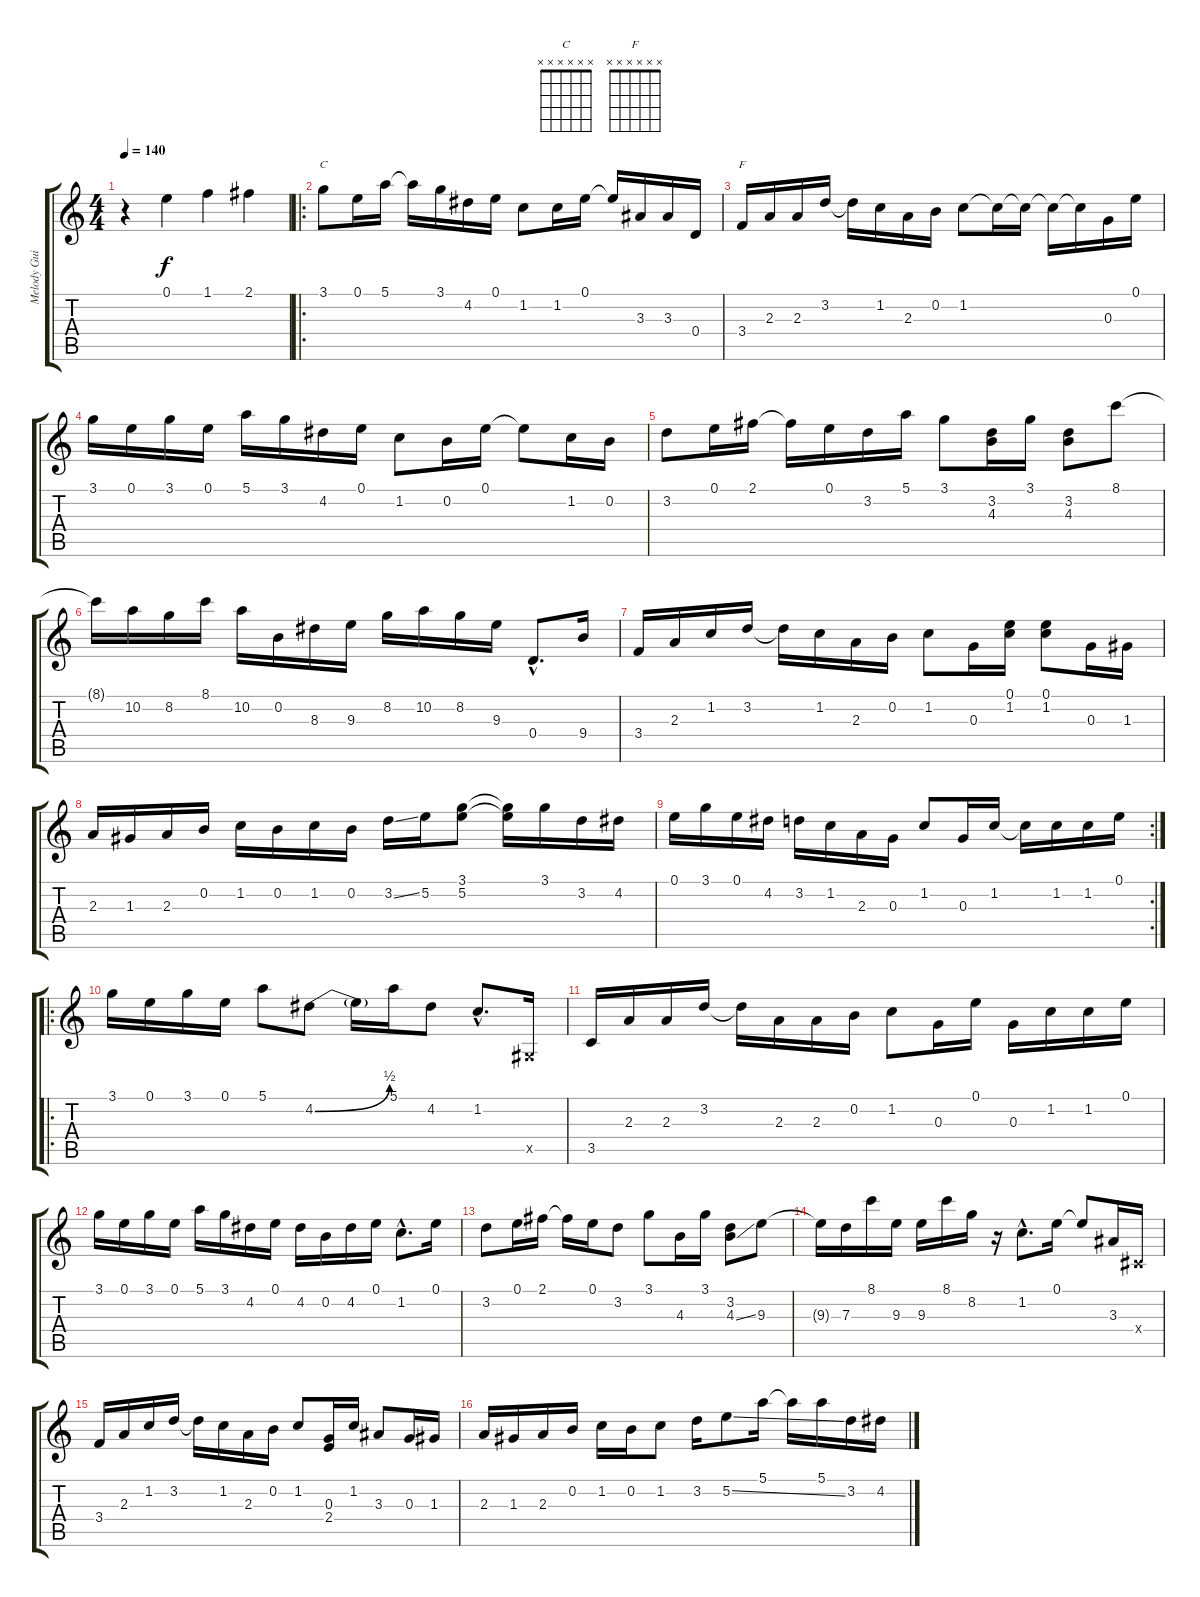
\track ("Melody Guitar" "Melody Gui") {instrument acousticguitarsteel}
\staff {score tabs}
\tuning (E4 B3 G3 D3 A2 E2) {hide}
\chord ("C" x x x x x x) {firstfret 0}
\chord ("F" x x x x x x) {firstfret 0}
\ts (4 4)
\tempo 140
\clef g2
\ks c
r.4{dy f instrument acousticguitarsteel} 0.1.4 1.1.4 2.1.4 |
\ro
3.1.8{ch "C"} 0.1.16 5.1.16 5.1{t}.16 3.1.16 4.2.16 0.1.16 1.2.8 1.2.16 0.1.16 0.1{t}.16 3.3.16 3.3.16 0.4.16 |
3.4.16{ch "F"} 2.3.16 2.3.16 3.2.16 3.2{t}.16 1.2.16 2.3.16 0.2.16 1.2.8 1.2{t}.16 1.2{t}.16 1.2{t}.16 1.2{t}.16 0.3.16 0.1.16 |
3.1.16 0.1.16 3.1.16 0.1.16 5.1.16 3.1.16 4.2.16 0.1.16 1.2.8 0.2.16 0.1.16 0.1{t}.8 1.2.16 0.2.16 |
3.2.8 0.1.16 2.1.16 2.1{t}.16 0.1.16 3.2.16 5.1.16 3.1.8 (3.2 4.3).16 3.1.16 (3.2 4.3).8 8.1.8 |
8.1{t}.16 10.2.16 8.2.16 8.1.16 10.2.16 0.2.16 8.3.16 9.3.16 8.2.16 10.2.16 8.2.16 9.3.16 0.4{hac}.8{d} 9.4.16 |
3.4.16 2.3.16 1.2.16 3.2.16 3.2{t}.16 1.2.16 2.3.16 0.2.16 1.2.8 0.3.16 (0.1 1.2).16 (0.1 1.2).8 0.3.16 1.3.16 |
2.3.16 1.3.16 2.3.16 0.2.16 1.2.16 0.2.16 1.2.16 0.2.16 3.2{ss}.16 5.2.16 (3.1 5.2).8 (3.1{t} 5.2{t}).16 3.1.16 3.2.16 4.2.16 |
\rc 2
0.1.16 3.1.16 0.1.16 4.2.16 3.2.16 1.2.16 2.3.16 0.3.16 1.2.8 0.3.16 1.2.16 1.2{t}.16 1.2.16 1.2.16 0.1.16 |
\ro
3.1.16 0.1.16 3.1.16 0.1.16 5.1.8 4.2{be (bend 0 0 60 2)}.8 4.2{t}.16 5.1.16 4.2.8 1.2{hac}.8{d} -1.5{x}.16 |
3.5.16 2.3.16 2.3.16 3.2.16 3.2{t}.16 2.3.16 2.3.16 0.2.16 1.2.8 0.3.16 0.1.16 0.3.16 1.2.16 1.2.16 0.1.16 |
3.1.16 0.1.16 3.1.16 0.1.16 5.1.16 3.1.16 4.2.16 0.1.16 4.2.16 0.2.16 4.2.16 0.1.16 1.2{hac}.8{d} 0.1.16 |
3.2.8 0.1.16 2.1.16 2.1{t}.16 0.1.16 3.2.8 3.1.8 4.3.16 3.1.16 (3.2 4.3{ss}).8 9.3.8 |
9.3{t}.16 7.3.16 8.1.16 9.3.16 9.3.16 8.1.16 8.2.16 r.16 1.2{hac}.8{d} 0.1.16 0.1{t}.8 3.3.16 -1.4{x}.16 |
3.4.16 2.3.16 1.2.16 3.2.16 3.2{t}.16 1.2.16 2.3.16 0.2.16 1.2.8 (0.3 2.4).16 1.2.16 3.3.8 0.3.16 1.3.16 |
2.3.16 1.3.16 2.3.16 0.2.16 1.2.16 0.2.16 1.2.8 3.2.16 5.2{ss}.8 5.1.16 5.1{t}.16 5.1.16 3.2.16 4.2.16
